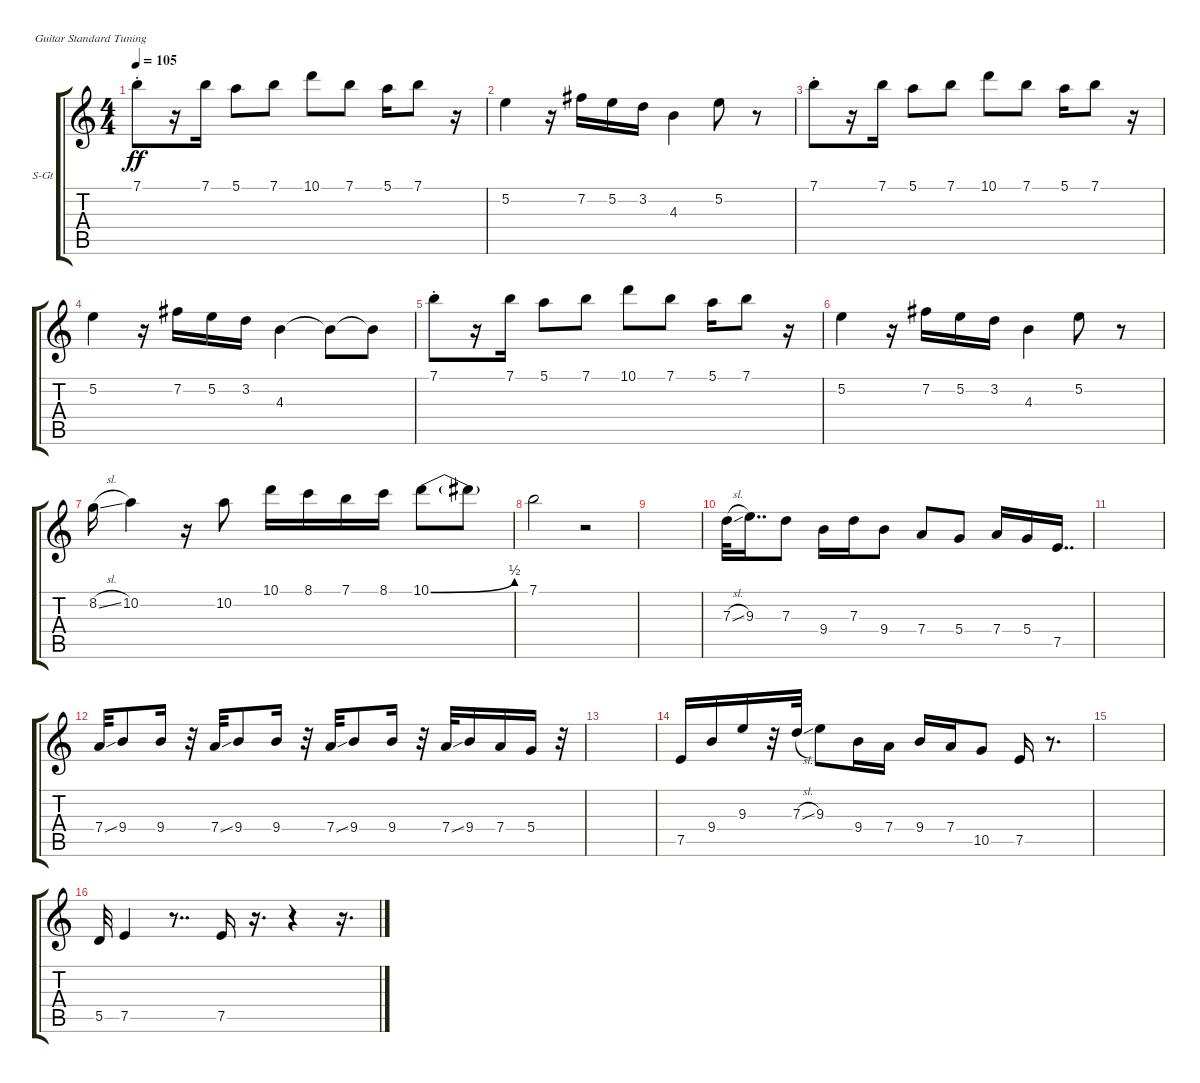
\defaultSystemsLayout 4
\bracketExtendMode groupsimilarinstruments
\firstSystemTrackNameOrientation horizontal
\otherSystemsTrackNameOrientation horizontal
\track ("Steel Guitar" "S-Gt") {instrument acousticguitarsteel}
\staff {score tabs}
\tuning (E4 B3 G3 D3 A2 E2)
\ts (4 4)
\tempo 105
\clef g2
\ks c
7.1{st}.8{dy ff} r.16 7.1.16 5.1.8 7.1.8 10.1.8 7.1.8 5.1.16 7.1.8 r.16 |
5.2.4 r.16 7.2.16 5.2.16 3.2.16 4.3.4 5.2.8 r.8 |
7.1{st}.8 r.16 7.1.16 5.1.8 7.1.8 10.1.8 7.1.8 5.1.16 7.1.8 r.16 |
5.2.4 r.16 7.2.16 5.2.16 3.2.16 4.3.4 4.3{t}.8 4.3{t}.8 |
7.1{st}.8 r.16 7.1.16 5.1.8 7.1.8 10.1.8 7.1.8 5.1.16 7.1.8 r.16 |
5.2.4 r.16 7.2.16 5.2.16 3.2.16 4.3.4 5.2.8 r.8 |
8.2{sl}.16 10.2.4 r.16 10.2.8 10.1.16 8.1.16 7.1.16 8.1.16 10.1{be (bend 0 0 52.199999999999996 2)}.8 10.1{t}.8 |
7.1.2 r.2 |
|
7.3{sl}.32 9.3.16{dd} 7.3.8 9.4.16 7.3.16 9.4.8 7.4.8 5.4.8 7.4.16 5.4.16 7.5.16{dd} |
|
7.4{ss}.32 9.4.8 9.4.16 r.32 7.4{ss}.32 9.4.8 9.4.16 r.32 7.4{ss}.32 9.4.8 9.4.16 r.32 7.4{ss}.32 9.4.16 7.4.16 5.4.16 r.32 |
|
7.5.16 9.4.16 9.3.16 r.32 7.3{sl}.32 9.3.8 9.4.16 7.4.16 9.4.16 7.4.16 10.5.8 7.5.16 r.8{d} |
|
5.5.32 7.5.4 r.8{dd} 7.5.16 r.16{d} r.4 r.16{d}
